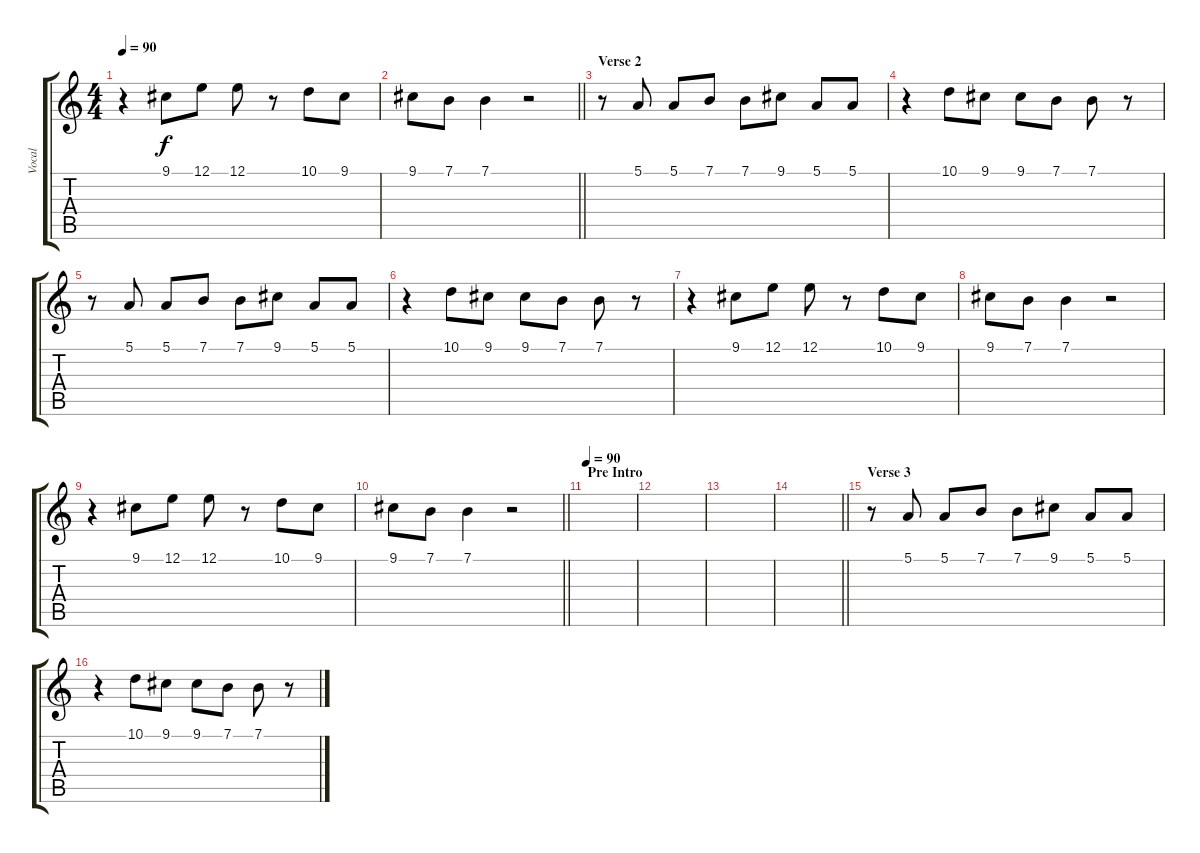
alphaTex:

\track ("Vocal" "Vocal") {instrument lead1square}
\staff {score tabs}
\tuning (E4 B3 G3 D3 A2 E2) {hide}
\ts (4 4)
\tempo 90
\clef g2
\ks c
r.4{dy f} 9.1.8 12.1.8 12.1.8 r.8 10.1.8 9.1.8 |
\barLineRight lightlight
9.1.8 7.1.8 7.1.4 r.2 |
\section ("" "Verse 2")
r.8 5.1.8 5.1.8 7.1.8 7.1.8 9.1.8 5.1.8 5.1.8 |
r.4 10.1.8 9.1.8 9.1.8 7.1.8 7.1.8 r.8 |
r.8 5.1.8 5.1.8 7.1.8 7.1.8 9.1.8 5.1.8 5.1.8 |
r.4 10.1.8 9.1.8 9.1.8 7.1.8 7.1.8 r.8 |
r.4 9.1.8 12.1.8 12.1.8 r.8 10.1.8 9.1.8 |
9.1.8 7.1.8 7.1.4 r.2 |
r.4 9.1.8 12.1.8 12.1.8 r.8 10.1.8 9.1.8 |
\barLineRight lightlight
9.1.8 7.1.8 7.1.4 r.2 |
\section ("" "Pre Intro")
\tempo 90
|
|
|
\barLineRight lightlight
|
\section ("" "Verse 3")
r.8 5.1.8 5.1.8 7.1.8 7.1.8 9.1.8 5.1.8 5.1.8 |
r.4 10.1.8 9.1.8 9.1.8 7.1.8 7.1.8 r.8
